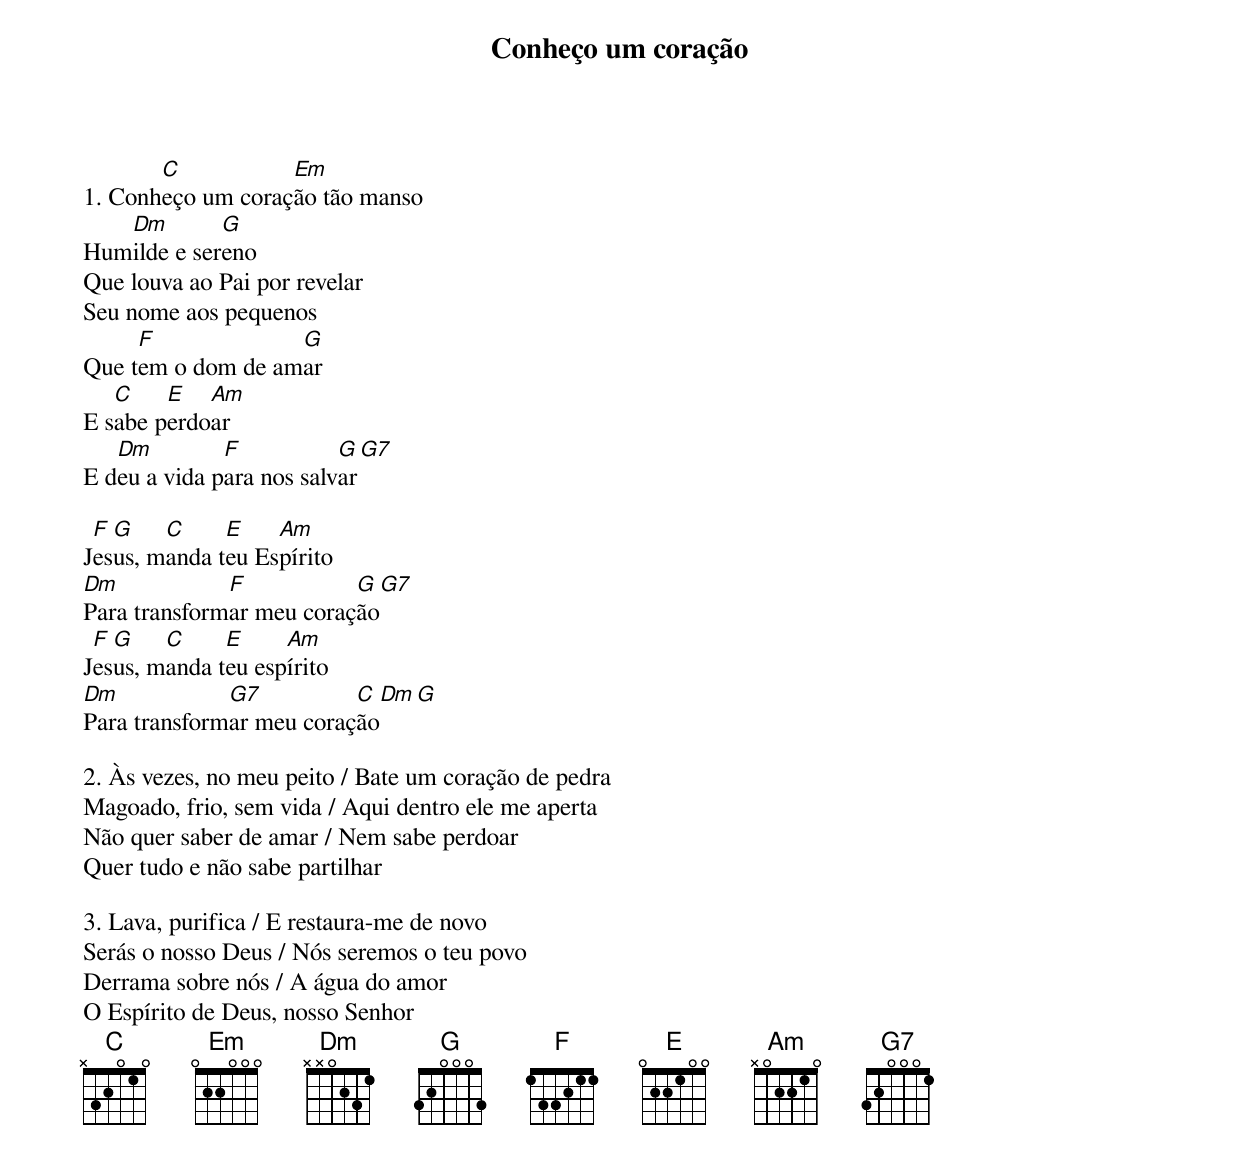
Conheço um coração

       C           Em
1. Conheço um coração tão manso
   Dm        G
Humilde e sereno
Que louva ao Pai por revelar
Seu nome aos pequenos
     F             G
Que tem o dom de amar
   C    E   Am
E sabe perdoar
   Dm         F           G G7
E deu a vida para nos salvar

 F G    C     E    Am
Jesus, manda teu Espírito
Dm            F           G G7
Para transformar meu coração
 F G    C     E     Am
Jesus, manda teu espírito
Dm            G7          C  Dm G
Para transformar meu coração

2. Às vezes, no meu peito / Bate um coração de pedra
Magoado, frio, sem vida / Aqui dentro ele me aperta
Não quer saber de amar / Nem sabe perdoar
Quer tudo e não sabe partilhar

3. Lava, purifica / E restaura-me de novo
Serás o nosso Deus / Nós seremos o teu povo
Derrama sobre nós / A água do amor
O Espírito de Deus, nosso Senhor
